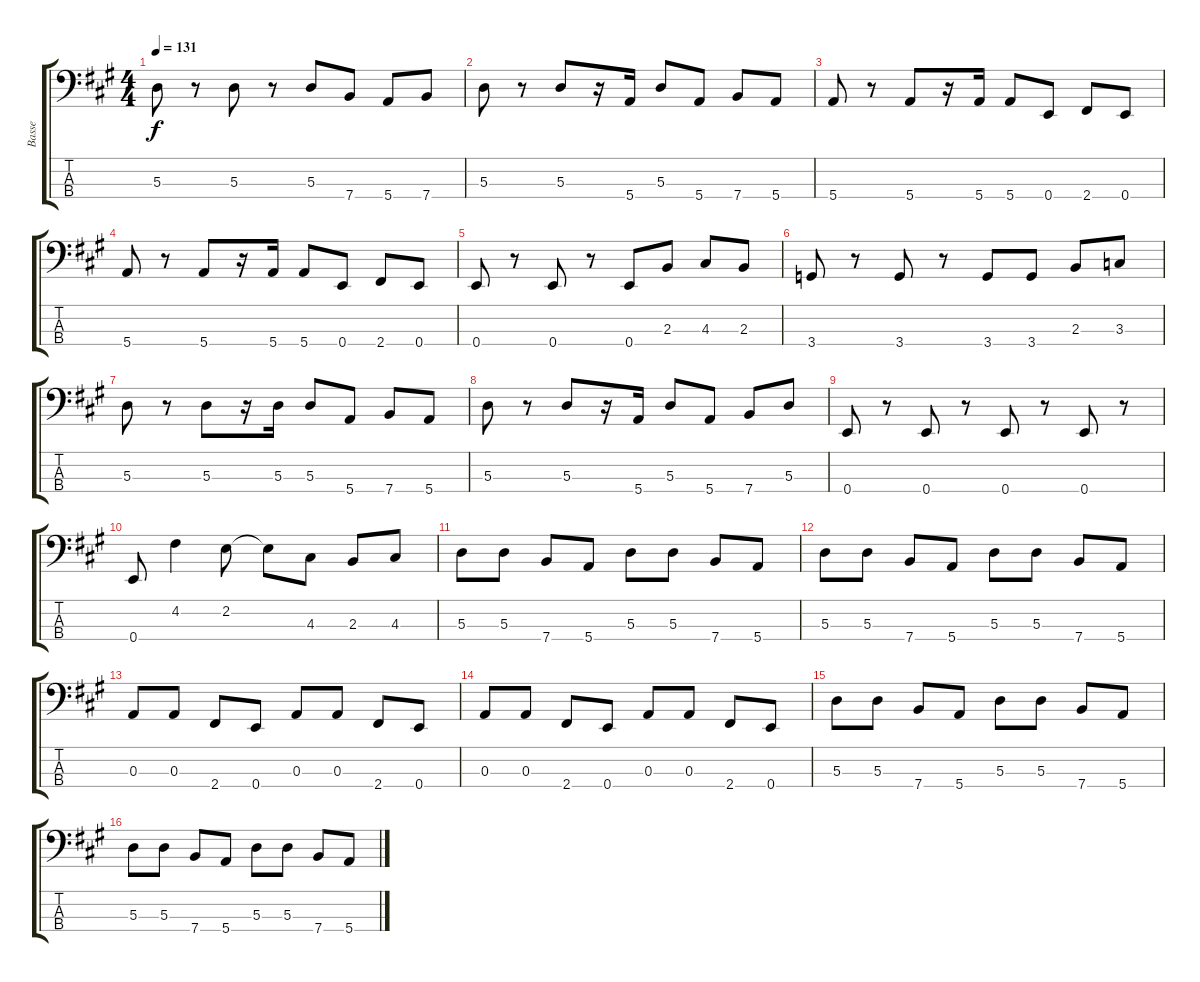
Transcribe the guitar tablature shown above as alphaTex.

\track ("Basse" "Basse") {instrument electricbassfinger}
\staff {score tabs}
\tuning (G2 D2 A1 E1) {hide}
\ts (4 4)
\tempo 131
\clef f4
\ks a
5.3.8{dy f} r.8 5.3.8 r.8 5.3.8 7.4.8 5.4.8 7.4.8 |
5.3.8 r.8 5.3.8 r.16 5.4.16 5.3.8 5.4.8 7.4.8 5.4.8 |
5.4.8 r.8 5.4.8 r.16 5.4.16 5.4.8 0.4.8 2.4.8 0.4.8 |
5.4.8 r.8 5.4.8 r.16 5.4.16 5.4.8 0.4.8 2.4.8 0.4.8 |
0.4.8 r.8 0.4.8 r.8 0.4.8 2.3.8 4.3.8 2.3.8 |
3.4.8 r.8 3.4.8 r.8 3.4.8 3.4.8 2.3.8 3.3.8 |
5.3.8 r.8 5.3.8 r.16 5.3.16 5.3.8 5.4.8 7.4.8 5.4.8 |
5.3.8 r.8 5.3.8 r.16 5.4.16 5.3.8 5.4.8 7.4.8 5.3.8 |
0.4.8 r.8 0.4.8 r.8 0.4.8 r.8 0.4.8 r.8 |
0.4.8 4.2.4 2.2.8 2.2{t}.8 4.3.8 2.3.8 4.3.8 |
5.3.8 5.3.8 7.4.8 5.4.8 5.3.8 5.3.8 7.4.8 5.4.8 |
5.3.8 5.3.8 7.4.8 5.4.8 5.3.8 5.3.8 7.4.8 5.4.8 |
0.3.8 0.3.8 2.4.8 0.4.8 0.3.8 0.3.8 2.4.8 0.4.8 |
0.3.8 0.3.8 2.4.8 0.4.8 0.3.8 0.3.8 2.4.8 0.4.8 |
5.3.8 5.3.8 7.4.8 5.4.8 5.3.8 5.3.8 7.4.8 5.4.8 |
5.3.8 5.3.8 7.4.8 5.4.8 5.3.8 5.3.8 7.4.8 5.4.8
